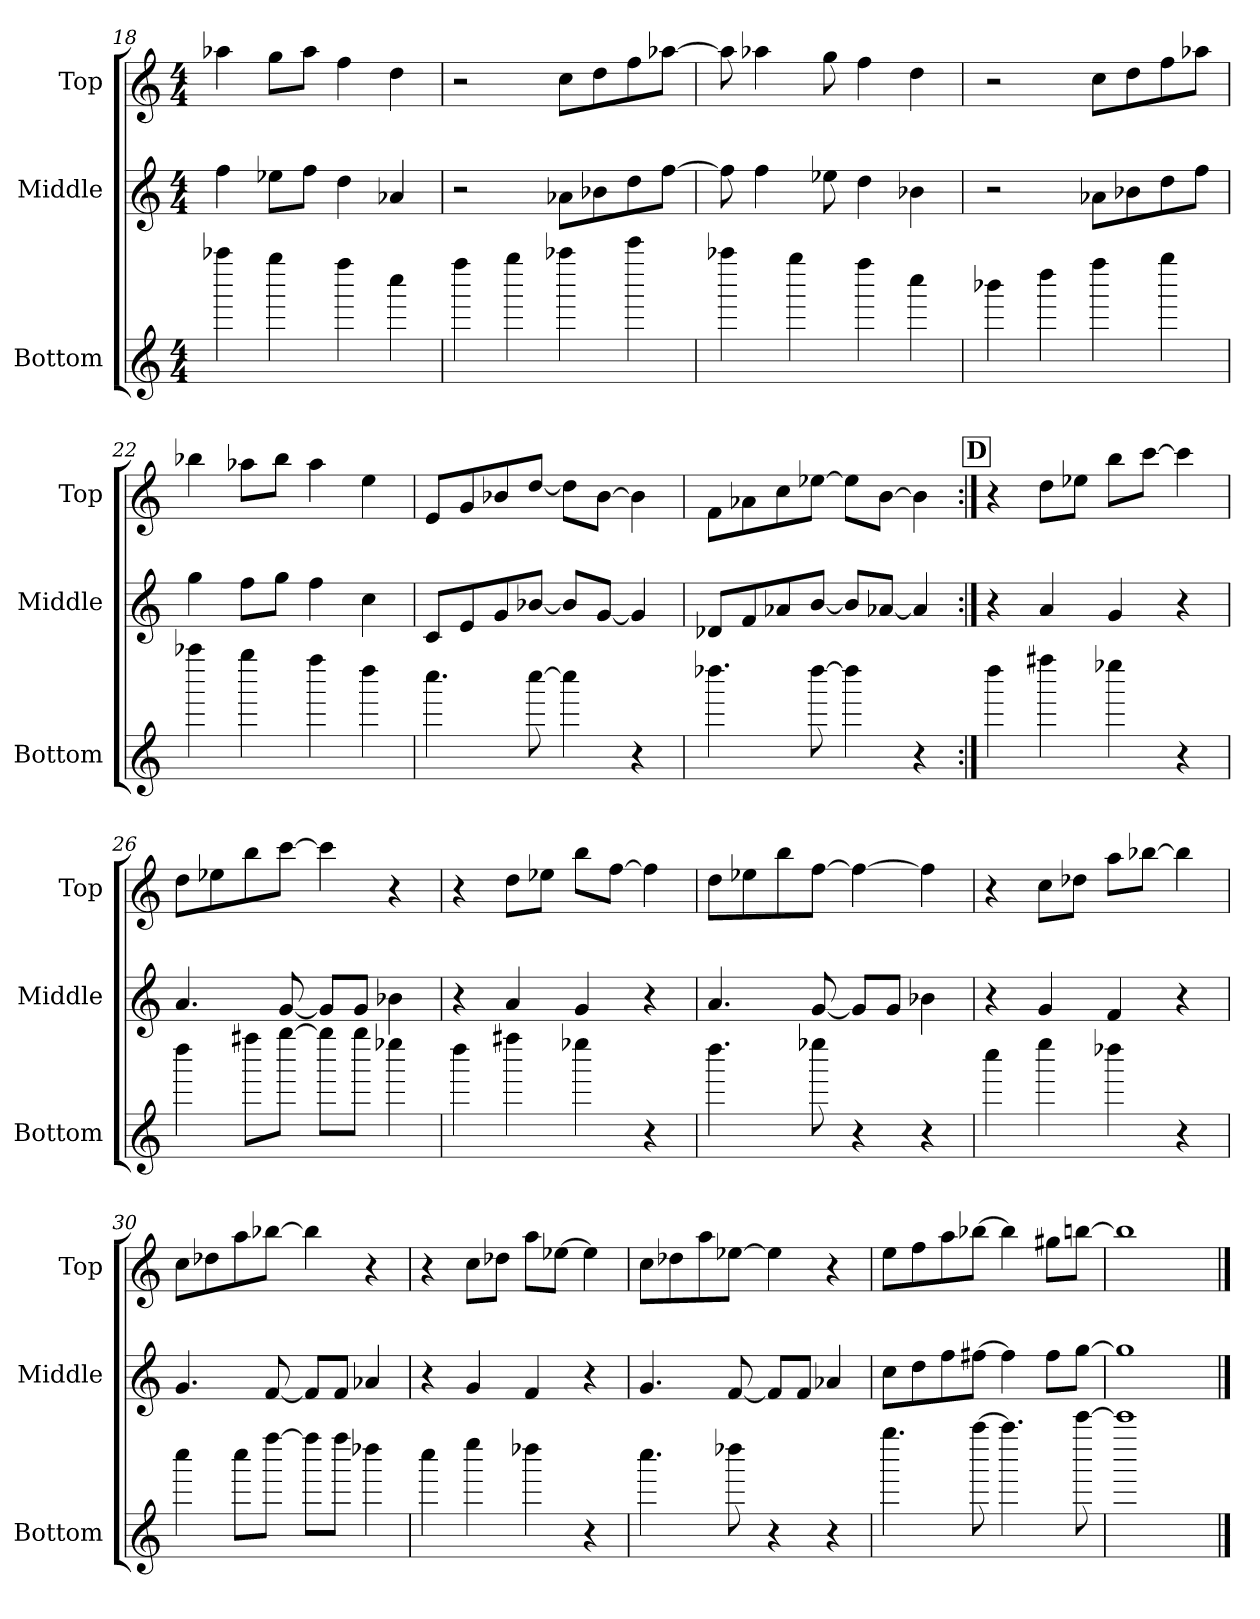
**kern	**kern	**kern
*part3	*part2	*part1
*staff3	*staff2	*staff1
*I"Bottom	*I"Middle	*I"Top
*I'Bottom	*I'Middle	*I'Top
*clefG2	*clefG2	*clefG2
*ITrd21c36	*	*
*k[]	*k[]	*k[]
*M4/4	*M4/4	*M4/4
=18	=18	=18
4a-X\	4ff\	4aa-X\
4g\	8ee-X\L	8gg\L
.	8ff\J	8aa-\J
4f\	4dd\	4ff\
4c\	4a-X/	4dd\
=19	=19	=19
4f\	2r	2r
4g\	.	.
4a-X\	8a-X\L	8cc\L
.	8b-X\	8dd\
4cc\	8dd\	8ff\
.	[8ff\J	[8aa-X\J
=20	=20	=20
4a-X\	8ff\]	8aa-\]
.	4ff\	4aa-X\
4g\	.	.
.	8ee-X\	8gg\
4f\	4dd\	4ff\
4c\	4b-X\	4dd\
!!LO:LB:g=z
=21	=21	=21
4B-X\	2r	2r
4d\	.	.
4f\	8a-X\L	8cc\L
.	8b-X\	8dd\
4g\	8dd\	8ff\
.	8ff\J	8aa-X\J
=22	=22	=22
4a-X\	4gg\	4bb-X\
4g\	8ff\L	8aa-X\L
.	8gg\J	8bb-\J
4f\	4ff\	4aa-\
4d\	4cc\	4ee\
=23	=23	=23
4.c\	8c/L	8e/L
.	8e/	8g/
.	8g/	8b-X/
[8c\	[8b-X/J	[8dd/J
4c\]	8b-/L]	8dd\L]
.	[8g/J	[8b-\J
4r	4g/]	4b-\]
=24	=24	=24
4.d-X\	8d-X/L	8f\L
.	8f/	8a-X\
.	8a-X/	8cc\
[8d-\	[8b/J	[8ee-X\J
4d-\]	8b/L]	8ee-\L]
.	[8a-X/J	[8b\J
4r	4a-/]	4b\]
!!LO:LB:g=z
!!LO:REH:place=s1:a:B:fs=14:t=D
=25:|!	=25:|!	=25:|!
4d\	4r	4r
4f#X\	4a/	8dd\L
.	.	8ee-X\J
4e-X\	4g/	8bb\L
.	.	[8ccc\J
4r	4r	4ccc\]
=26	=26	=26
4d\	4.a/	8dd\L
.	.	8ee-X\
8f#X\L	.	8bb\
[8g\J	[8g/	[8ccc\J
8g\L]	8g/L]	4ccc\]
8g\J	8g/J	.
4e-X\	4b-X\	4r
=27	=27	=27
4d\	4r	4r
4f#X\	4a/	8dd\L
.	.	8ee-X\J
4e-X\	4g/	8bb\L
.	.	[8ff\J
4r	4r	4ff\]
=28	=28	=28
4.d\	4.a/	8dd\L
.	.	8ee-X\
.	.	8bb\
8e-X\	[8g/	[8ff\J
4r	8g/L]	4ff\_
.	8g/J	.
4r	4b-X\	4ff\]
!!LO:LB:g=z
=29	=29	=29
4c\	4r	4r
4e\	4g/	8cc\L
.	.	8dd-X\J
4d-X\	4f/	8aa\L
.	.	[8bb-X\J
4r	4r	4bb-\]
=30	=30	=30
4c\	4.g/	8cc\L
.	.	8dd-X\
8c\L	.	8aa\
[8f\J	[8f/	[8bb-X\J
8f\L]	8f/L]	4bb-\]
8f\J	8f/J	.
4d-X\	4a-X/	4r
=31	=31	=31
4c\	4r	4r
4e\	4g/	8cc\L
.	.	8dd-X\J
4d-X\	4f/	8aa\L
.	.	[8ee-X\J
4r	4r	4ee-\]
=32	=32	=32
4.c\	4.g/	8cc\L
.	.	8dd-X\
.	.	8aa\
8d-X\	[8f/	[8ee-X\J
4r	8f/L]	4ee-\]
.	8f/J	.
4r	4a-X/	4r
!!LO:PB:g=z
=33	=33	=33
4.g\	8cc\L	8ee\L
.	8dd\	8ff\
.	8ff\	8aa\
[8a\	[8ff#X\J	[8bb-X\J
4.a\]	4ff#\]	4bb-\]
.	8ff#\L	8gg#X\L
[8cc\	[8gg\J	[8bbn\J
=34	=34	=34
1cc]	1gg]	1bb]
==	==	==
*-	*-	*-
